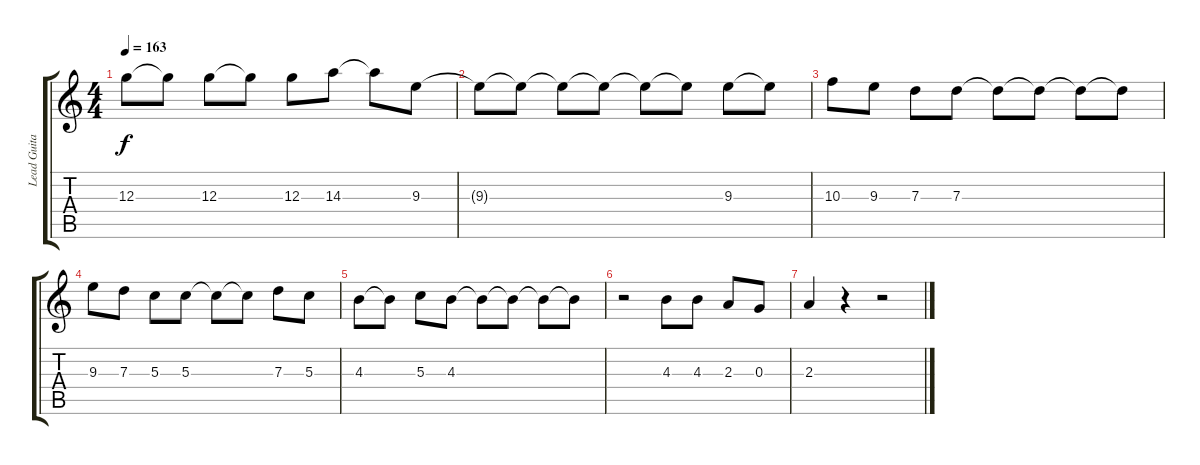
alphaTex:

\track ("Lead Guitar" "Lead Guita") {instrument overdrivenguitar}
\staff {score tabs}
\tuning (E4 B3 G3 D3 A2 E2) {hide}
\ts (4 4)
\tempo 163
\clef g2
\ks c
12.3.8{dy f} 12.3{t}.8 12.3.8 12.3{t}.8 12.3.8 14.3.8 14.3{t}.8 9.3.8 |
9.3{t}.8 9.3{t}.8 9.3{t}.8 9.3{t}.8 9.3{t}.8 9.3{t}.8 9.3.8 9.3{t}.8 |
10.3.8 9.3.8 7.3.8 7.3.8 7.3{t}.8 7.3{t}.8 7.3{t}.8 7.3{t}.8 |
9.3.8 7.3.8 5.3.8 5.3.8 5.3{t}.8 5.3{t}.8 7.3.8 5.3.8 |
4.3.8 4.3{t}.8 5.3.8 4.3.8 4.3{t}.8 4.3{t}.8 4.3{t}.8 4.3{t}.8 |
r.2 4.3.8 4.3.8 2.3.8 0.3.8 |
2.3.4 r.4 r.2
